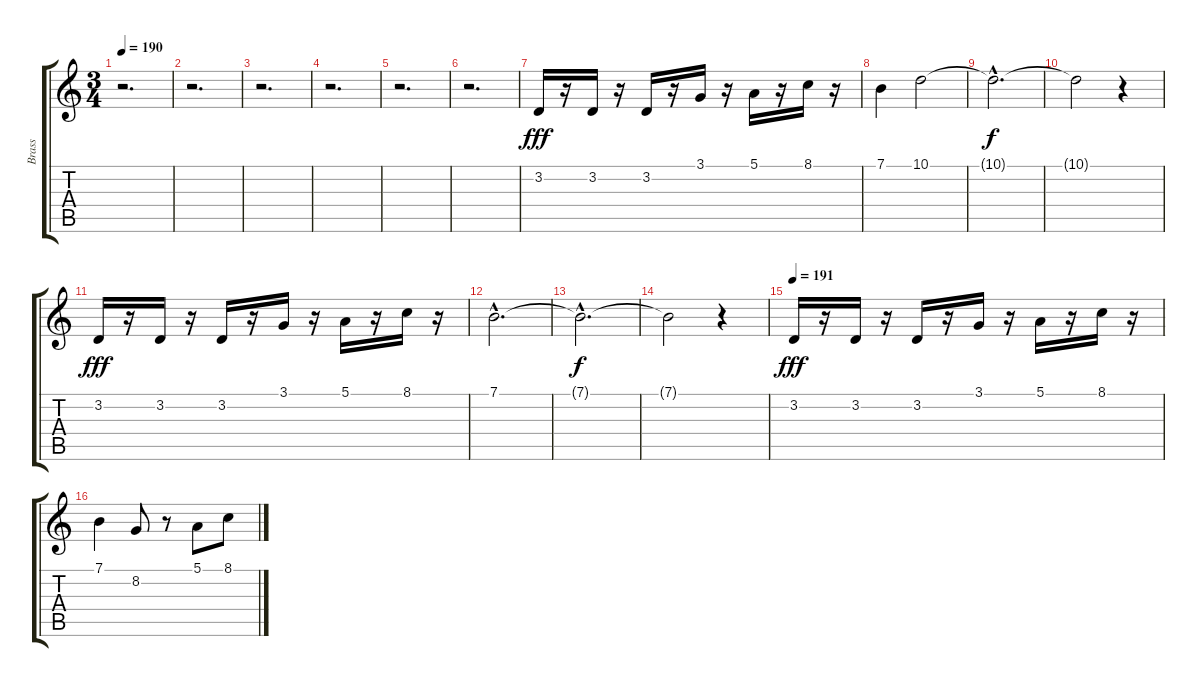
\track ("Brass" "Brass") {instrument brasssection}
\staff {score tabs}
\tuning (E4 B3 G3 D3 A2 E2) {hide}
\ts (3 4)
\tempo 190
\clef g2
\ks c
r.2{d dy fff} |
r.2{d} |
r.2{d} |
r.2{d} |
r.2{d} |
r.2{d} |
3.2.16 r.16 3.2.16 r.16 3.2.16 r.16 3.1.16 r.16 5.1.16 r.16 8.1.16 r.16 |
7.1.4 10.1.2 |
10.1{hac t}.2{d dy f} |
10.1{t}.2 r.4 |
3.2.16{dy fff} r.16 3.2.16 r.16 3.2.16 r.16 3.1.16 r.16 5.1.16 r.16 8.1.16 r.16 |
7.1{hac}.2{d} |
7.1{hac t}.2{d dy f} |
7.1{t}.2 r.4 |
\tempo 191
3.2.16{dy fff} r.16 3.2.16 r.16 3.2.16 r.16 3.1.16 r.16 5.1.16 r.16 8.1.16 r.16 |
7.1.4 8.2.8 r.8 5.1.8 8.1.8
